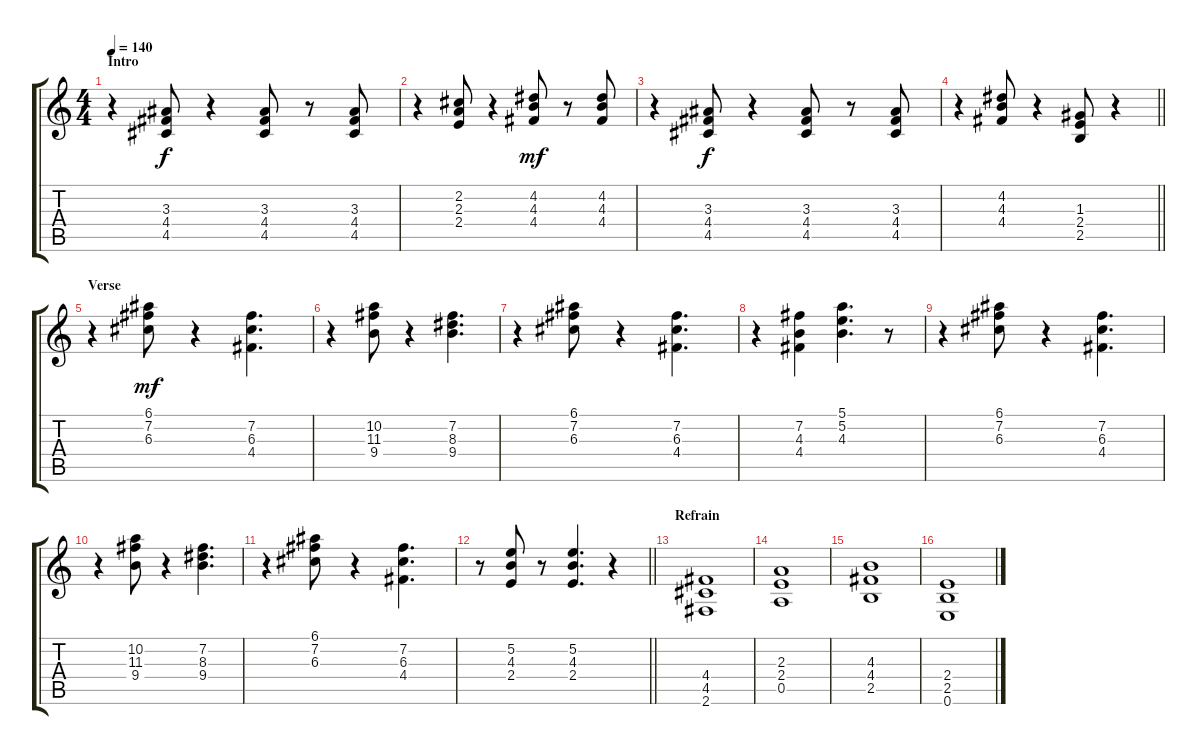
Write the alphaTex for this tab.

\track "" {instrument distortionguitar}
\staff {score tabs}
\tuning (E4 B3 G3 D3 A2 E2) {hide}
\ts (4 4)
\section ("" "Intro")
\tempo 140
\clef g2
\ks c
r.4{dy f instrument distortionguitar} (3.3 4.4 4.5).8 r.4 (3.3 4.4 4.5).8 r.8 (3.3 4.4 4.5).8 |
r.4 (2.2 2.3 2.4).8 r.4 (4.2 4.3 4.4).8{dy mf} r.8 (4.2 4.3 4.4).8 |
r.4 (3.3 4.4 4.5).8{dy f} r.4 (3.3 4.4 4.5).8 r.8 (3.3 4.4 4.5).8 |
\barLineRight lightlight
r.4 (4.2 4.3 4.4).8 r.4 (1.3 2.4 2.5).8 r.4 |
\section ("" "Verse")
r.4 (6.1 7.2 6.3).8{dy mf} r.4 (7.2 6.3 4.4).4{d} |
r.4 (10.2 11.3 9.4).8 r.4 (7.2 8.3 9.4).4{d} |
r.4 (6.1 7.2 6.3).8 r.4 (7.2 6.3 4.4).4{d} |
r.4 (7.2 4.3 4.4).4 (5.1 5.2 4.3).4{d} r.8 |
r.4 (6.1 7.2 6.3).8 r.4 (7.2 6.3 4.4).4{d} |
r.4 (10.2 11.3 9.4).8 r.4 (7.2 8.3 9.4).4{d} |
r.4 (6.1 7.2 6.3).8 r.4 (7.2 6.3 4.4).4{d} |
\barLineRight lightlight
r.8 (5.2 4.3 2.4).8 r.8 (5.2 4.3 2.4).4{d} r.4 |
\section ("" "Refrain")
(4.4 4.5 2.6).1{volume 13} |
(2.3 2.4 0.5).1 |
(4.3 4.4 2.5).1 |
(2.4 2.5 0.6).1
